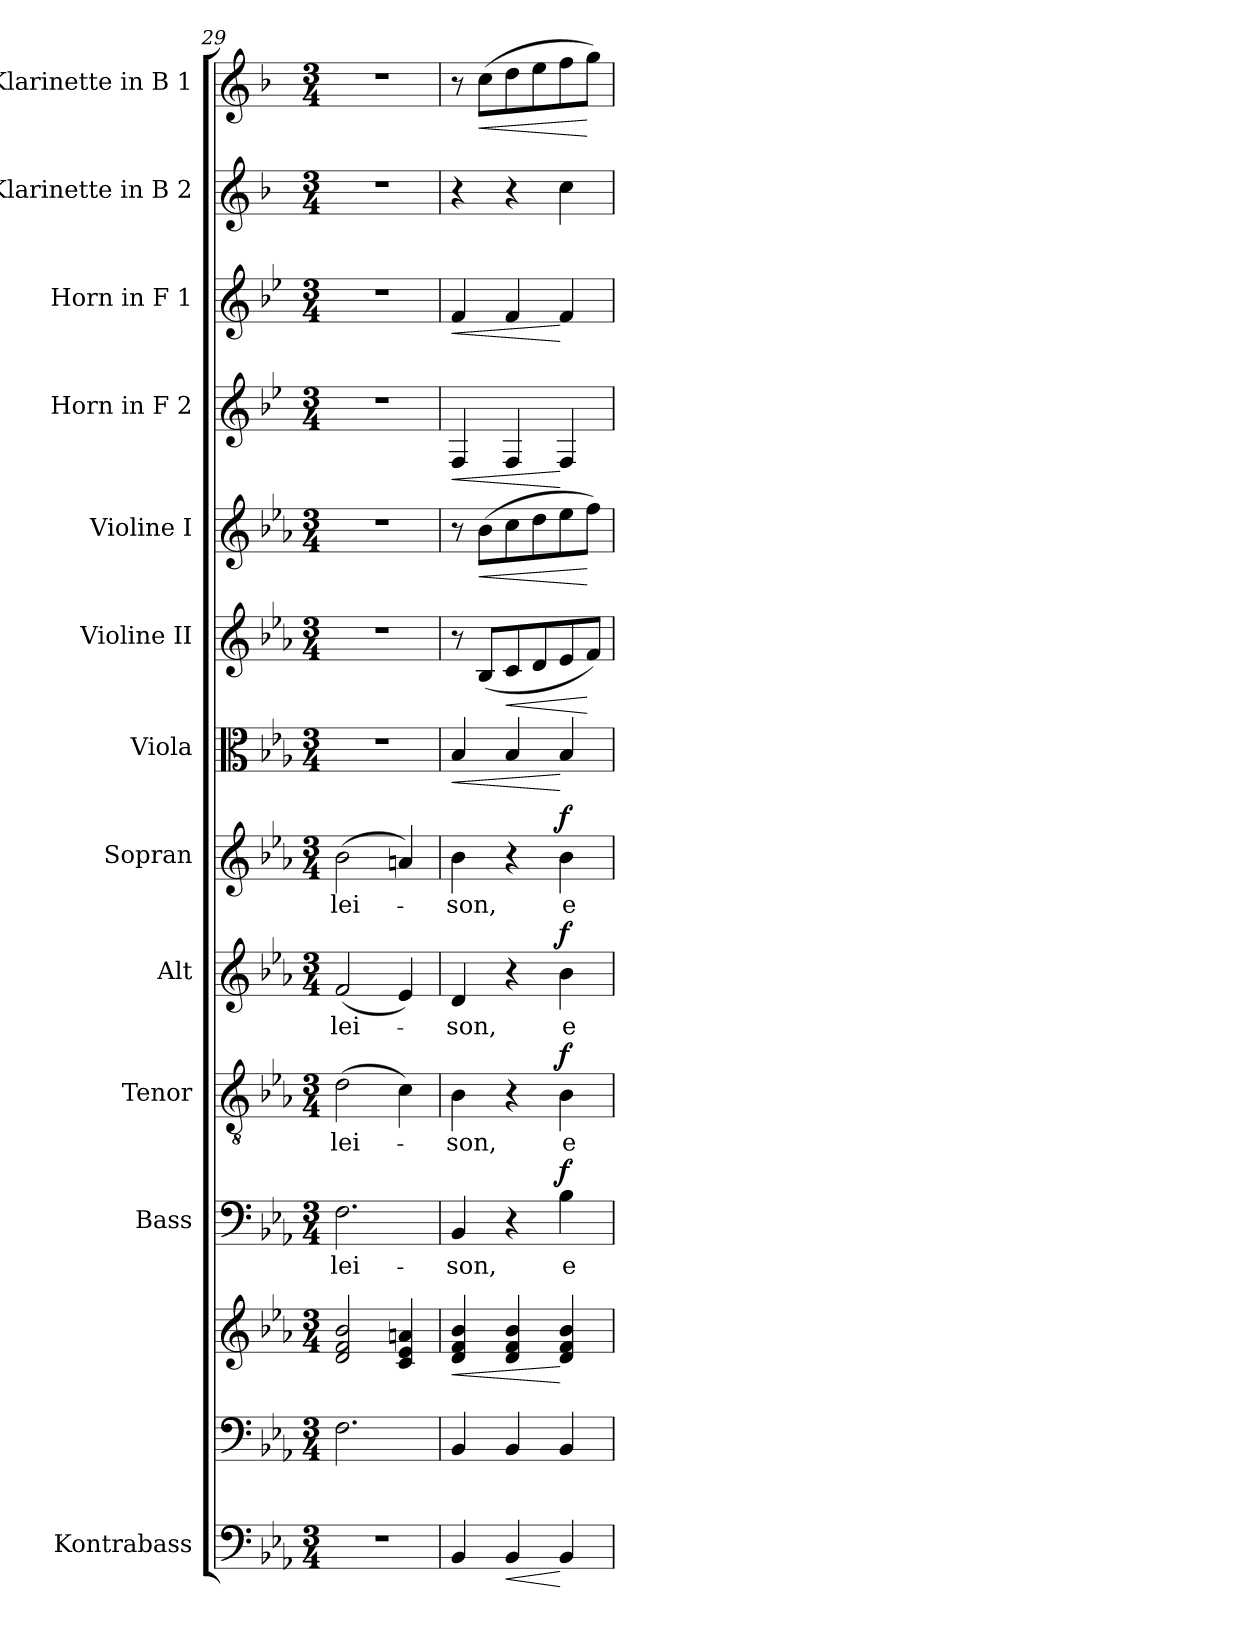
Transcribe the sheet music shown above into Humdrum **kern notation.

**kern	**dynam	**kern	**kern	**dynam	**kern	**text	**dynam	**kern	**text	**dynam	**kern	**text	**dynam	**kern	**text	**dynam	**kern	**dynam	**kern	**dynam	**kern	**dynam	**kern	**dynam	**kern	**dynam	**kern	**kern	**dynam
*part13	*part13	*part12	*part12	*part12	*part11	*part11	*part11	*part10	*part10	*part10	*part9	*part9	*part9	*part8	*part8	*part8	*part7	*part7	*part6	*part6	*part5	*part5	*part4	*part4	*part3	*part3	*part2	*part1	*part1
*staff14	*staff14	*staff13	*staff12	*staff12/13	*staff11	*staff11	*staff11	*staff10	*staff10	*staff10	*staff9	*staff9	*staff9	*staff8	*staff8	*staff8	*staff7	*staff7	*staff6	*staff6	*staff5	*staff5	*staff4	*staff4	*staff3	*staff3	*staff2	*staff1	*staff1
*I"Kontrabass	*	*	*	*	*I"Bass	*	*	*I"Tenor	*	*	*I"Alt	*	*	*I"Sopran	*	*	*I"Viola	*	*I"Violine II	*	*I"Violine I	*	*I"Horn in F 2	*	*I"Horn in F 1	*	*I"Klarinette in B 2	*I"Klarinette in B 1	*
*I'Kb.	*	*	*	*	*I'B	*	*	*I'T	*	*	*I'A	*	*	*I'S	*	*	*I'Vla.	*	*I'Vl. II	*	*I'Vl. I	*	*I'Hrn. 2	*	*I'Hrn. 1	*	*	*	*
!!LO:PB:g=z
*clefF4	*	*clefF4	*clefG2	*	*clefF4	*	*	*clefGv2	*	*	*clefG2	*	*	*clefG2	*	*	*clefC3	*	*clefG2	*	*clefG2	*	*clefG2	*	*clefG2	*	*clefG2	*clefG2	*
*ITrd7c12	*	*	*	*	*	*	*	*	*	*	*	*	*	*	*	*	*	*	*	*	*	*	*ITrd4c7	*	*ITrd4c7	*	*ITrd1c2	*ITrd1c2	*
*k[b-e-a-]	*	*k[b-e-a-]	*k[b-e-a-]	*	*k[b-e-a-]	*	*	*k[b-e-a-]	*	*	*k[b-e-a-]	*	*	*k[b-e-a-]	*	*	*k[b-e-a-]	*	*k[b-e-a-]	*	*k[b-e-a-]	*	*k[b-e-a-]	*	*k[b-e-a-]	*	*k[b-e-a-]	*k[b-e-a-]	*
*E-:	*	*E-:	*E-:	*	*E-:	*	*	*E-:	*	*	*E-:	*	*	*E-:	*	*	*E-:	*	*E-:	*	*E-:	*	*E-:	*	*E-:	*	*E-:	*E-:	*
*M3/4	*	*M3/4	*M3/4	*	*M3/4	*	*	*M3/4	*	*	*M3/4	*	*	*M3/4	*	*	*M3/4	*	*M3/4	*	*M3/4	*	*M3/4	*	*M3/4	*	*M3/4	*M3/4	*
=29	=29	=29	=29	=29	=29	=29	=29	=29	=29	=29	=29	=29	=29	=29	=29	=29	=29	=29	=29	=29	=29	=29	=29	=29	=29	=29	=29	=29	=29
!	!	!	!	!	!	!LO:LY:b	!	!	!LO:LY:b	!	!	!LO:LY:b	!	!	!LO:LY:b	!	!	!	!	!	!	!	!	!	!	!	!	!	!
2.r	.	2.F\	2d/ 2f/ 2b-/	.	2.F\	-lei-	.	(>2d\	-lei-	.	(<2f/	-lei-	.	(>2b-\	-lei-	.	2.r	.	2.r	.	2.r	.	2.r	.	2.r	.	2.r	2.r	.
.	.	.	4c/ 4e-/ 4an/	.	.	.	.	4c\)	.	.	4e-/)	.	.	4an/)	.	.	.	.	.	.	.	.	.	.	.	.	.	.	.
=30	=30	=30	=30	=30	=30	=30	=30	=30	=30	=30	=30	=30	=30	=30	=30	=30	=30	=30	=30	=30	=30	=30	=30	=30	=30	=30	=30	=30	=30
!	!	!	!	!LO:HP:b	!	!LO:LY:b	!	!	!LO:LY:b	!	!	!LO:LY:b	!	!	!LO:LY:b	!	!	!LO:HP:b	!	!	!	!	!	!LO:HP:b	!	!LO:HP:b	!	!	!
4BBB-/	.	4BB-/	4d/ 4f/ 4b-/	<	4BB-/	-son,	.	4B-\	-son,	.	4d/	-son,	.	4b-\	-son,	.	4B-/	<	8r	.	8r	.	4BB-/	<	4B-/	<	4r	8r	.
!	!	!	!	!	!	!	!	!	!	!	!	!	!	!	!	!	!	!	!	!	!	!LO:HP:b	!	!	!	!	!	!	!LO:HP:b
.	.	.	.	.	.	.	.	.	.	.	.	.	.	.	.	.	.	.	(<8B-/L	.	(>8b-\L	<	.	.	.	.	.	(>8b-\L	<
!	!LO:HP:b	!	!	!	!	!	!	!	!	!	!	!	!	!	!	!	!	!	!	!LO:HP:b	!	!	!	!	!	!	!	!	!
4BBB-/	<	4BB-/	4d/ 4f/ 4b-/	.	4r	.	.	4r	.	.	4r	.	.	4r	.	.	4B-/	.	8c/	<	8cc\	.	4BB-/	.	4B-/	.	4r	8cc\	.
.	.	.	.	.	.	.	.	.	.	.	.	.	.	.	.	.	.	.	8d/	.	8dd\	.	.	.	.	.	.	8dd\	.
!	!	!	!	!	!	!LO:LY:b	!LO:DY:a	!	!LO:LY:b	!LO:DY:a	!	!LO:LY:b	!LO:DY:a	!	!LO:LY:b	!LO:DY:a	!	!	!	!	!	!	!	!	!	!	!	!	!
4BBB-/	[	4BB-/	4d/ 4f/ 4b-/	[	4B-\	e-	f	4B-\	e-	f	4b-\	e-	f	4b-\	e-	f	4B-/	[	8e-/	.	8ee-\	.	4BB-/	[	4B-/	[	4b-\	8ee-\	.
.	.	.	.	.	.	.	.	.	.	.	.	.	.	.	.	.	.	.	8f/J)	[	8ff\J)	[	.	.	.	.	.	8ff\J)	[
=	=	=	=	=	=	=	=	=	=	=	=	=	=	=	=	=	=	=	=	=	=	=	=	=	=	=	=	=	=
*-	*-	*-	*-	*-	*-	*-	*-	*-	*-	*-	*-	*-	*-	*-	*-	*-	*-	*-	*-	*-	*-	*-	*-	*-	*-	*-	*-	*-	*-
